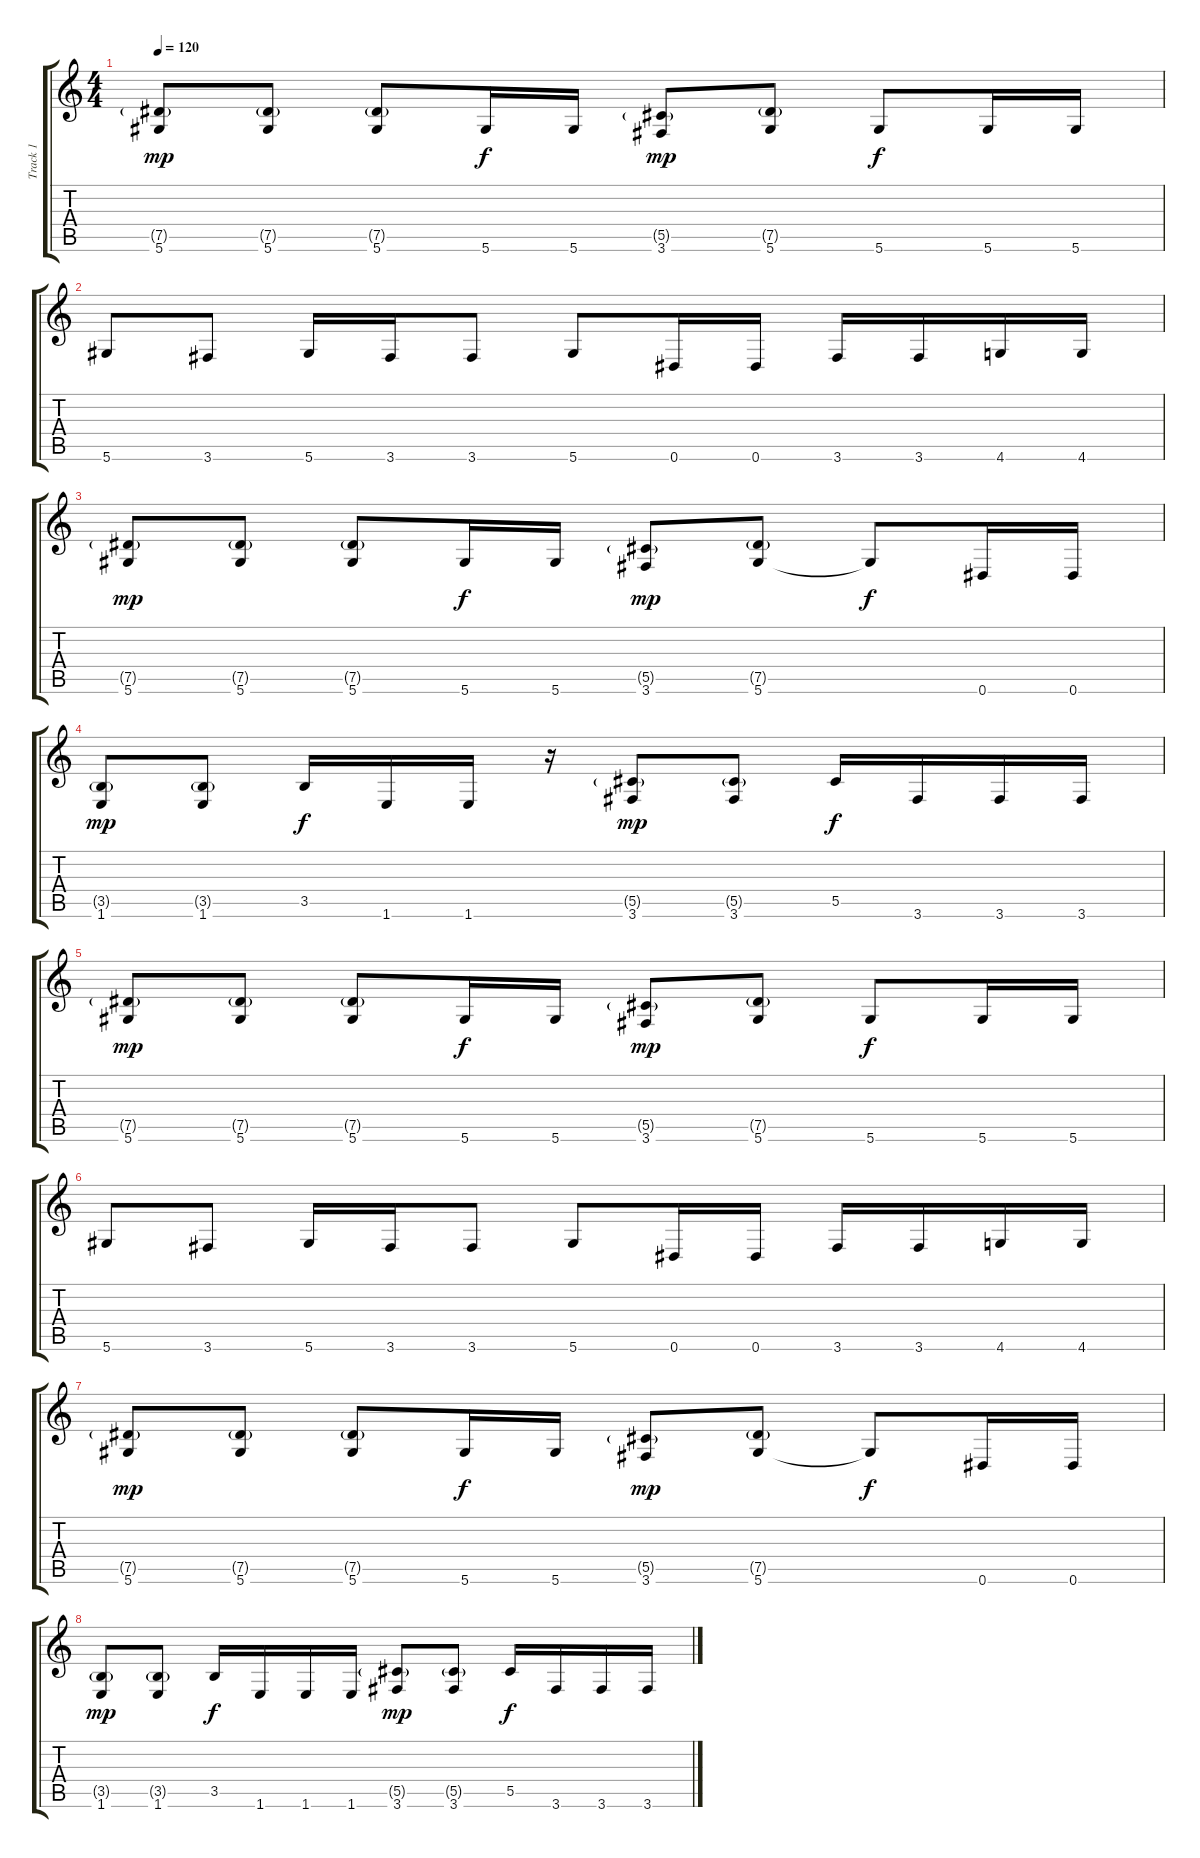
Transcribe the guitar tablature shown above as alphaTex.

\track ("Track 1" "Track 1") {instrument distortionguitar}
\staff {score tabs}
\tuning (Eb4 Bb3 Gb3 Db3 Ab2 Eb2) {hide}
\ts (4 4)
\tempo 120
\clef g2
\ks c
(7.5{g} 5.6).8{dy mp volume 13 balance 3 instrument distortionguitar} (7.5{g} 5.6).8 (7.5{g} 5.6).8 5.6.16{dy f} 5.6.16 (5.5{g} 3.6).8{dy mp} (7.5{g} 5.6).8 5.6.8{dy f} 5.6.16 5.6.16 |
5.6.8 3.6.8 5.6.16 3.6.16 3.6.8 5.6.8 0.6.16 0.6.16 3.6.16 3.6.16 4.6.16 4.6.16 |
(7.5{g} 5.6).8{dy mp} (7.5{g} 5.6).8 (7.5{g} 5.6).8 5.6.16{dy f} 5.6.16 (5.5{g} 3.6).8{dy mp} (7.5{g} 5.6).8 5.6{t}.8{dy f} 0.6.16 0.6.16 |
(3.5{g} 1.6).8{dy mp} (3.5{g} 1.6).8 3.5.16{dy f} 1.6.16 1.6.16 r.16 (5.5{g} 3.6).8{dy mp} (5.5{g} 3.6).8 5.5.16{dy f} 3.6.16 3.6.16 3.6.16 |
(7.5{g} 5.6).8{dy mp} (7.5{g} 5.6).8 (7.5{g} 5.6).8 5.6.16{dy f} 5.6.16 (5.5{g} 3.6).8{dy mp} (7.5{g} 5.6).8 5.6.8{dy f} 5.6.16 5.6.16 |
5.6.8 3.6.8 5.6.16 3.6.16 3.6.8 5.6.8 0.6.16 0.6.16 3.6.16 3.6.16 4.6.16 4.6.16 |
(7.5{g} 5.6).8{dy mp} (7.5{g} 5.6).8 (7.5{g} 5.6).8 5.6.16{dy f} 5.6.16 (5.5{g} 3.6).8{dy mp} (7.5{g} 5.6).8 5.6{t}.8{dy f} 0.6.16 0.6.16 |
(3.5{g} 1.6).8{dy mp} (3.5{g} 1.6).8 3.5.16{dy f} 1.6.16 1.6.16 1.6.16 (5.5{g} 3.6).8{dy mp} (5.5{g} 3.6).8 5.5.16{dy f} 3.6.16 3.6.16 3.6.16
